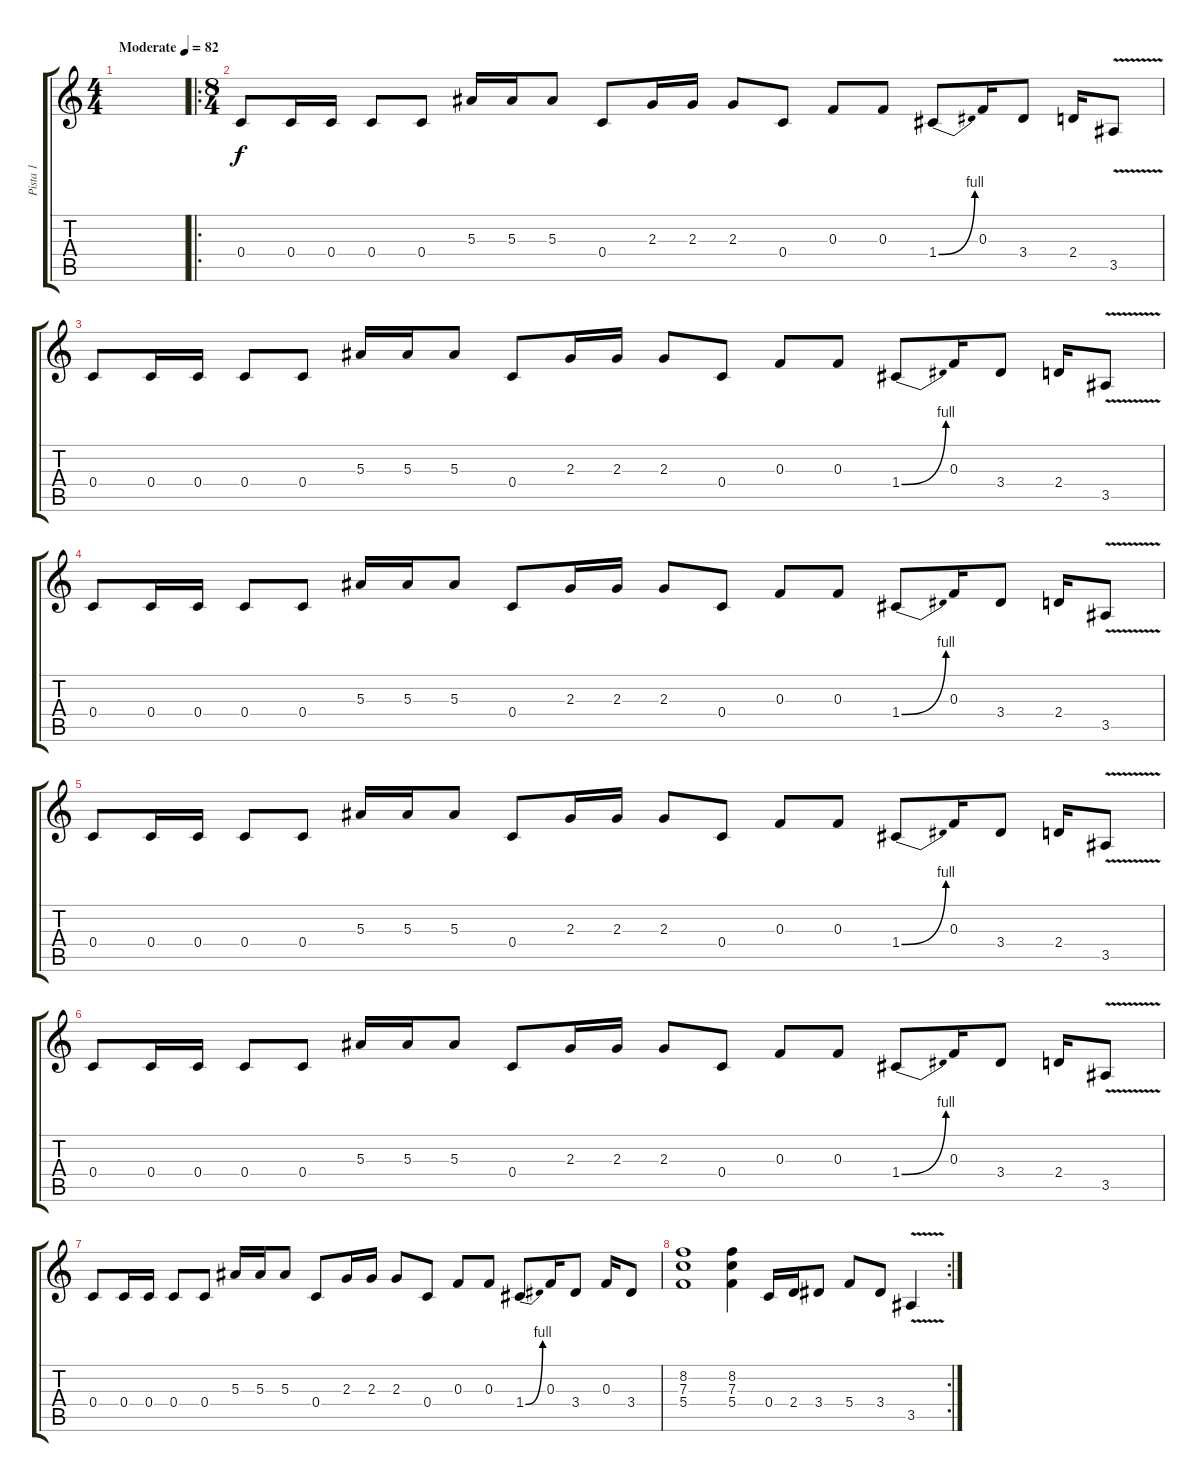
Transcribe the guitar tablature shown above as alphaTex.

\track ("Pista 1" "Pista 1") {instrument overdrivenguitar}
\staff {score tabs}
\tuning (D4 A3 F3 C3 G2 D2) {hide}
\ts (4 4)
\tempo (82 "Moderate")
\clef g2
\ks c
|
\ro
\ts (8 4)
0.4.8 0.4.16 0.4.16 0.4.8 0.4.8 5.3.16 5.3.16 5.3.8 0.4.8 2.3.16 2.3.16 2.3.8 0.4.8 0.3.8 0.3.8 1.4{be (bend 0 0 60 4)}.8 0.3.16 3.4.8 2.4.16 3.5{v}.8 |
0.4.8 0.4.16 0.4.16 0.4.8 0.4.8 5.3.16 5.3.16 5.3.8 0.4.8 2.3.16 2.3.16 2.3.8 0.4.8 0.3.8 0.3.8 1.4{be (bend 0 0 60 4)}.8 0.3.16 3.4.8 2.4.16 3.5{v}.8 |
0.4.8 0.4.16 0.4.16 0.4.8 0.4.8 5.3.16 5.3.16 5.3.8 0.4.8 2.3.16 2.3.16 2.3.8 0.4.8 0.3.8 0.3.8 1.4{be (bend 0 0 60 4)}.8 0.3.16 3.4.8 2.4.16 3.5{v}.8 |
0.4.8 0.4.16 0.4.16 0.4.8 0.4.8 5.3.16 5.3.16 5.3.8 0.4.8 2.3.16 2.3.16 2.3.8 0.4.8 0.3.8 0.3.8 1.4{be (bend 0 0 60 4)}.8 0.3.16 3.4.8 2.4.16 3.5{v}.8 |
0.4.8 0.4.16 0.4.16 0.4.8 0.4.8 5.3.16 5.3.16 5.3.8 0.4.8 2.3.16 2.3.16 2.3.8 0.4.8 0.3.8 0.3.8 1.4{be (bend 0 0 60 4)}.8 0.3.16 3.4.8 2.4.16 3.5{v}.8 |
0.4.8 0.4.16 0.4.16 0.4.8 0.4.8 5.3.16 5.3.16 5.3.8 0.4.8 2.3.16 2.3.16 2.3.8 0.4.8 0.3.8 0.3.8 1.4{be (bend 0 0 60 4)}.8 0.3.16 3.4.8 0.3.16 3.4.8 |
\rc 2
(8.2 7.3 5.4).1 (8.2 7.3 5.4).4 0.4.16 2.4.16 3.4.8 5.4.8 3.4.8 3.5{v}.4
